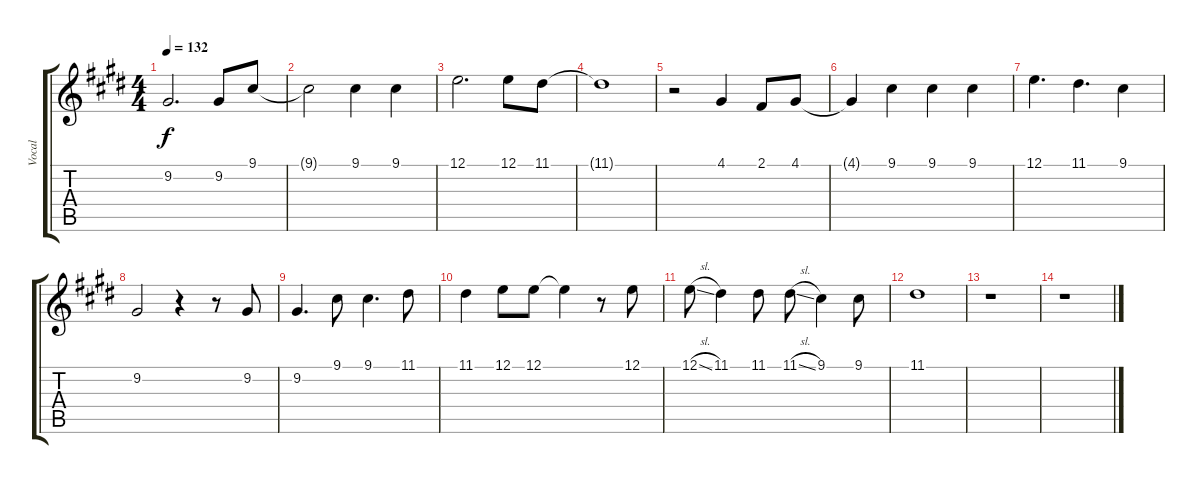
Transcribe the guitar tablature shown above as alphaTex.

\track ("Vocal" "Vocal") {instrument piccolo}
\staff {score tabs}
\tuning (E4 B3 G3 D3 A2 E2) {hide}
\ts (4 4)
\tempo 132
\clef g2
\ks c#minor
9.2{t}.2{d dy f} 9.2.8 9.1.8 |
9.1{t}.2 9.1.4 9.1.4 |
12.1.2{d} 12.1.8 11.1.8 |
11.1{t}.1 |
r.2 4.1.4 2.1.8 4.1.8 |
4.1{t}.4 9.1.4 9.1.4 9.1.4 |
12.1.4{d} 11.1.4{d} 9.1.4 |
9.2.2 r.4 r.8 9.2.8 |
9.2.4{d} 9.1.8 9.1.4{d} 11.1.8 |
11.1.4 12.1.8 12.1.8 12.1{t}.4 r.8 12.1.8 |
12.1{sl}.8 11.1.4 11.1.8 11.1{sl}.8 9.1.4 9.1.8 |
11.1.1 |
r.1 |
r.1
